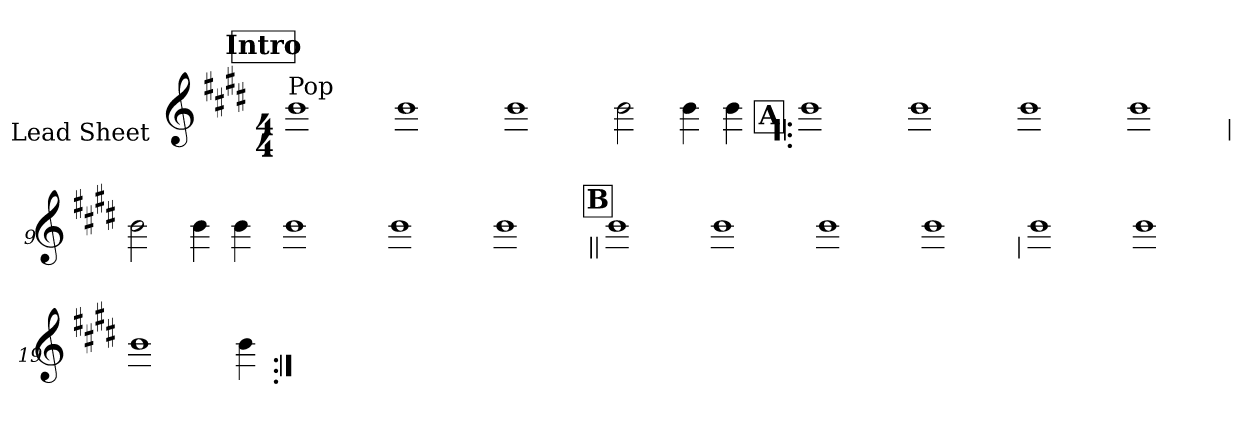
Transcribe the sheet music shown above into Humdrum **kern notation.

**kern
*part1
*staff1
*I"Lead Sheet
*stria0
*clefG2
*k[f#c#g#d#]
*E:
*M4/4
*MM118
!!LO:REH:place=s1:a:t=Intro
=1||
!LO:TX:a:t=Pop
1b
=2-
1b
=3-
1b
=4-
2b
4b
4b
!!LO:LB:g=z
!!LO:REH:place=s1:a:t=A
=5!|:
1b
=6-
1b
=7-
1b
=8-
1b
!!LO:LB:g=z
=9
2b
4b
4b
=10-
1b
=11-
1b
=12-
1b
!!LO:LB:g=z
!!LO:REH:place=s1:a:t=B
=13||
1b
=14-
1b
=15-
1b
=16-
1b
!!LO:LB:g=z
=17
1b
=18-
1b
=19-
1b
=20-
4b
=:|!
*-
